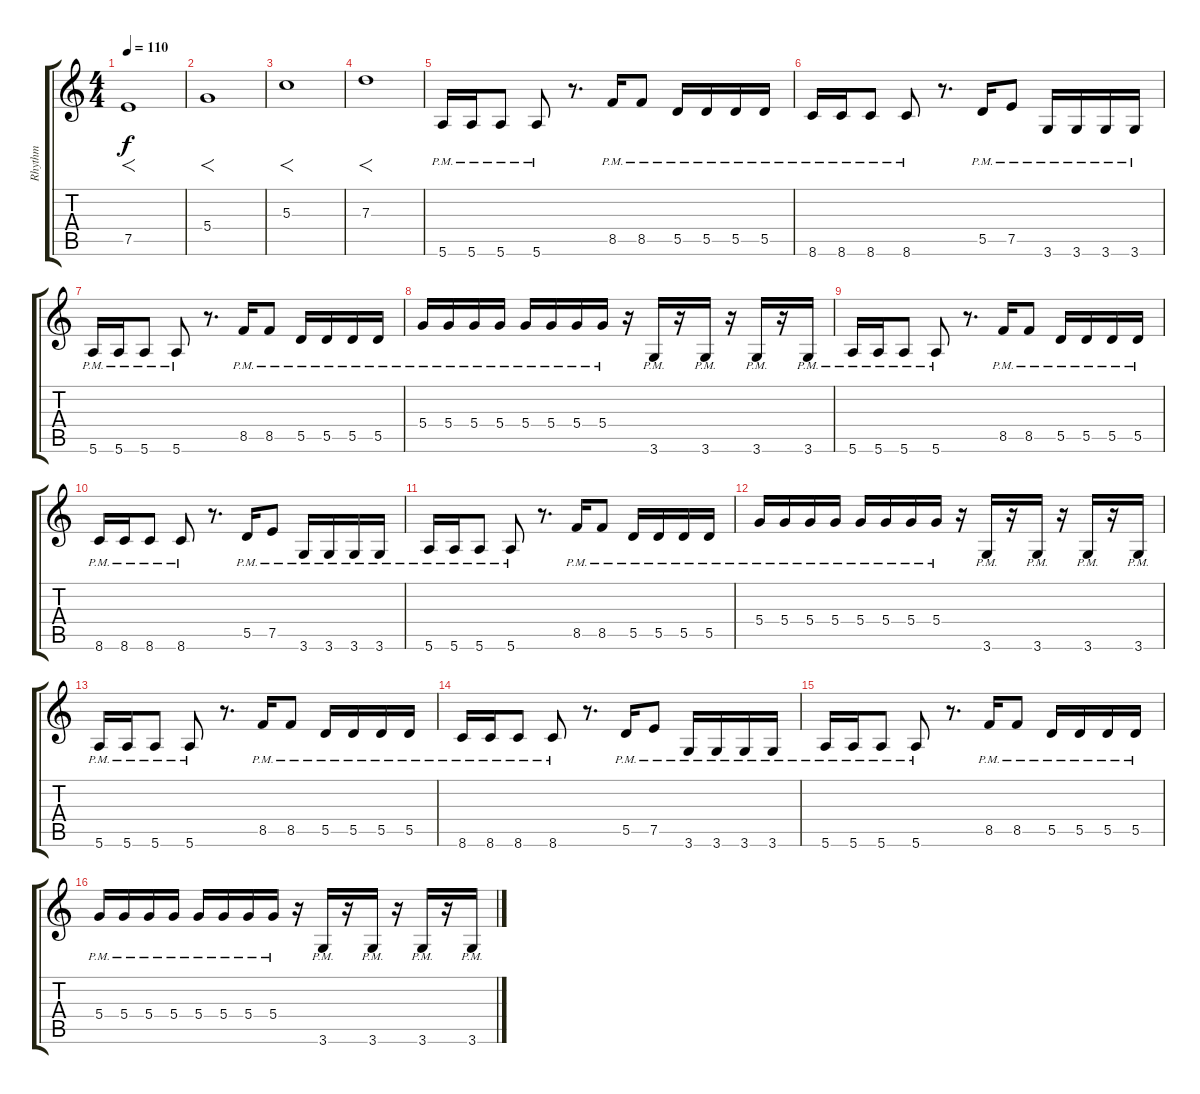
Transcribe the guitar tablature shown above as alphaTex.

\track ("Rhythm" "Rhythm") {instrument overdrivenguitar}
\staff {score tabs}
\tuning (E4 B3 G3 D3 A2 E2) {hide}
\ts (4 4)
\tempo 110
\clef g2
\ks c
7.5.1{f dy f} |
5.4.1{f} |
5.3.1{f} |
7.3.1{f} |
5.6{pm}.16 5.6{pm}.16 5.6{pm}.8 5.6{pm}.8 r.8{d} 8.5{pm}.16 8.5{pm}.8 5.5{pm}.16 5.5{pm}.16 5.5{pm}.16 5.5{pm}.16 |
8.6{pm}.16 8.6{pm}.16 8.6{pm}.8 8.6{pm}.8 r.8{d} 5.5{pm}.16 7.5{pm}.8 3.6{pm}.16 3.6{pm}.16 3.6{pm}.16 3.6{pm}.16 |
5.6{pm}.16 5.6{pm}.16 5.6{pm}.8 5.6{pm}.8 r.8{d} 8.5{pm}.16 8.5{pm}.8 5.5{pm}.16 5.5{pm}.16 5.5{pm}.16 5.5{pm}.16 |
5.4{pm}.16 5.4{pm}.16 5.4{pm}.16 5.4{pm}.16 5.4{pm}.16 5.4{pm}.16 5.4{pm}.16 5.4{pm}.16 r.16 3.6{pm}.16 r.16 3.6{pm}.16 r.16 3.6{pm}.16 r.16 3.6{pm}.16 |
5.6{pm}.16 5.6{pm}.16 5.6{pm}.8 5.6{pm}.8 r.8{d} 8.5{pm}.16 8.5{pm}.8 5.5{pm}.16 5.5{pm}.16 5.5{pm}.16 5.5{pm}.16 |
8.6{pm}.16 8.6{pm}.16 8.6{pm}.8 8.6{pm}.8 r.8{d} 5.5{pm}.16 7.5{pm}.8 3.6{pm}.16 3.6{pm}.16 3.6{pm}.16 3.6{pm}.16 |
5.6{pm}.16 5.6{pm}.16 5.6{pm}.8 5.6{pm}.8 r.8{d} 8.5{pm}.16 8.5{pm}.8 5.5{pm}.16 5.5{pm}.16 5.5{pm}.16 5.5{pm}.16 |
5.4{pm}.16 5.4{pm}.16 5.4{pm}.16 5.4{pm}.16 5.4{pm}.16 5.4{pm}.16 5.4{pm}.16 5.4{pm}.16 r.16 3.6{pm}.16 r.16 3.6{pm}.16 r.16 3.6{pm}.16 r.16 3.6{pm}.16 |
5.6{pm}.16 5.6{pm}.16 5.6{pm}.8 5.6{pm}.8 r.8{d} 8.5{pm}.16 8.5{pm}.8 5.5{pm}.16 5.5{pm}.16 5.5{pm}.16 5.5{pm}.16 |
8.6{pm}.16 8.6{pm}.16 8.6{pm}.8 8.6{pm}.8 r.8{d} 5.5{pm}.16 7.5{pm}.8 3.6{pm}.16 3.6{pm}.16 3.6{pm}.16 3.6{pm}.16 |
5.6{pm}.16 5.6{pm}.16 5.6{pm}.8 5.6{pm}.8 r.8{d} 8.5{pm}.16 8.5{pm}.8 5.5{pm}.16 5.5{pm}.16 5.5{pm}.16 5.5{pm}.16 |
5.4{pm}.16 5.4{pm}.16 5.4{pm}.16 5.4{pm}.16 5.4{pm}.16 5.4{pm}.16 5.4{pm}.16 5.4{pm}.16 r.16 3.6{pm}.16 r.16 3.6{pm}.16 r.16 3.6{pm}.16 r.16 3.6{pm}.16
